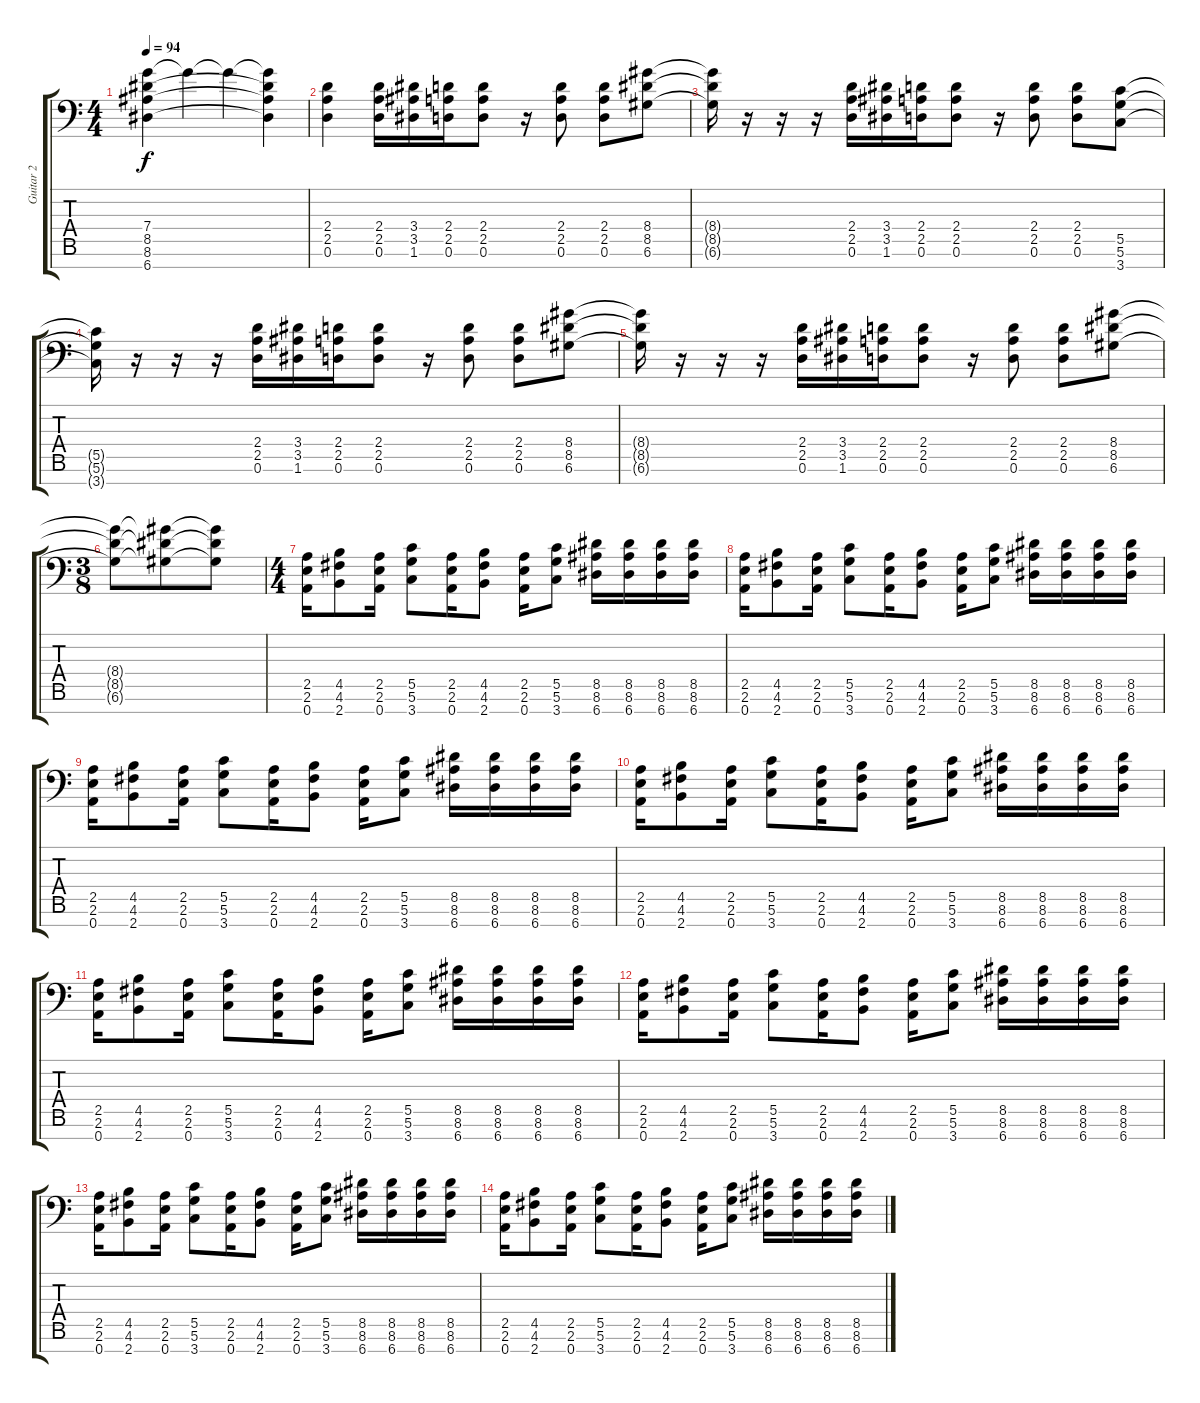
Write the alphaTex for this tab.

\track ("Guitar 2" "Guitar 2") {instrument distortionguitar}
\staff {score tabs}
\tuning (D4 A3 F3 C3 G2 D2 A1) {hide}
\ts (4 4)
\tempo 94
\clef f4
\ks c
(7.4 8.5 8.6 6.7).4{dy f} 7.4{t}.4 7.4{t}.4 (7.4{t} 8.5{t} 8.6{t} 6.7{t}).4 |
(2.4 2.5 0.6).4 (2.4 2.5 0.6).16 (3.4 3.5 1.6).16 (2.4 2.5 0.6).16 (2.4 2.5 0.6).8 r.16 (2.4 2.5 0.6).8 (2.4 2.5 0.6).8 (8.4 8.5 6.6).8 |
(8.4{t} 8.5{t} 6.6{t}).16 r.16 r.16 r.16 (2.4 2.5 0.6).16 (3.4 3.5 1.6).16 (2.4 2.5 0.6).16 (2.4 2.5 0.6).8 r.16 (2.4 2.5 0.6).8 (2.4 2.5 0.6).8 (5.5 5.6 3.7).8 |
(5.5{t} 5.6{t} 3.7{t}).16 r.16 r.16 r.16 (2.4 2.5 0.6).16 (3.4 3.5 1.6).16 (2.4 2.5 0.6).16 (2.4 2.5 0.6).8 r.16 (2.4 2.5 0.6).8 (2.4 2.5 0.6).8 (8.4 8.5 6.6).8 |
(8.4{t} 8.5{t} 6.6{t}).16 r.16 r.16 r.16 (2.4 2.5 0.6).16 (3.4 3.5 1.6).16 (2.4 2.5 0.6).16 (2.4 2.5 0.6).8 r.16 (2.4 2.5 0.6).8 (2.4 2.5 0.6).8 (8.4 8.5 6.6).8 |
\ts (3 8)
(8.4{t} 8.5{t} 6.6{t}).8 (8.4{t} 8.5{t} 6.6{t}).8 (8.4{t} 8.5{t} 6.6{t}).8 |
\ts (4 4)
(2.5 2.6 0.7).16 (4.5 4.6 2.7).8 (2.5 2.6 0.7).16 (5.5 5.6 3.7).8 (2.5 2.6 0.7).16 (4.5 4.6 2.7).8 (2.5 2.6 0.7).16 (5.5 5.6 3.7).8 (8.5 8.6 6.7).16 (8.5 8.6 6.7).16 (8.5 8.6 6.7).16 (8.5 8.6 6.7).16 |
(2.5 2.6 0.7).16 (4.5 4.6 2.7).8 (2.5 2.6 0.7).16 (5.5 5.6 3.7).8 (2.5 2.6 0.7).16 (4.5 4.6 2.7).8 (2.5 2.6 0.7).16 (5.5 5.6 3.7).8 (8.5 8.6 6.7).16 (8.5 8.6 6.7).16 (8.5 8.6 6.7).16 (8.5 8.6 6.7).16 |
(2.5 2.6 0.7).16 (4.5 4.6 2.7).8 (2.5 2.6 0.7).16 (5.5 5.6 3.7).8 (2.5 2.6 0.7).16 (4.5 4.6 2.7).8 (2.5 2.6 0.7).16 (5.5 5.6 3.7).8 (8.5 8.6 6.7).16 (8.5 8.6 6.7).16 (8.5 8.6 6.7).16 (8.5 8.6 6.7).16 |
(2.5 2.6 0.7).16 (4.5 4.6 2.7).8 (2.5 2.6 0.7).16 (5.5 5.6 3.7).8 (2.5 2.6 0.7).16 (4.5 4.6 2.7).8 (2.5 2.6 0.7).16 (5.5 5.6 3.7).8 (8.5 8.6 6.7).16 (8.5 8.6 6.7).16 (8.5 8.6 6.7).16 (8.5 8.6 6.7).16 |
(2.5 2.6 0.7).16 (4.5 4.6 2.7).8 (2.5 2.6 0.7).16 (5.5 5.6 3.7).8 (2.5 2.6 0.7).16 (4.5 4.6 2.7).8 (2.5 2.6 0.7).16 (5.5 5.6 3.7).8 (8.5 8.6 6.7).16 (8.5 8.6 6.7).16 (8.5 8.6 6.7).16 (8.5 8.6 6.7).16 |
(2.5 2.6 0.7).16 (4.5 4.6 2.7).8 (2.5 2.6 0.7).16 (5.5 5.6 3.7).8 (2.5 2.6 0.7).16 (4.5 4.6 2.7).8 (2.5 2.6 0.7).16 (5.5 5.6 3.7).8 (8.5 8.6 6.7).16 (8.5 8.6 6.7).16 (8.5 8.6 6.7).16 (8.5 8.6 6.7).16 |
(2.5 2.6 0.7).16 (4.5 4.6 2.7).8 (2.5 2.6 0.7).16 (5.5 5.6 3.7).8 (2.5 2.6 0.7).16 (4.5 4.6 2.7).8 (2.5 2.6 0.7).16 (5.5 5.6 3.7).8 (8.5 8.6 6.7).16 (8.5 8.6 6.7).16 (8.5 8.6 6.7).16 (8.5 8.6 6.7).16 |
(2.5 2.6 0.7).16 (4.5 4.6 2.7).8 (2.5 2.6 0.7).16 (5.5 5.6 3.7).8 (2.5 2.6 0.7).16 (4.5 4.6 2.7).8 (2.5 2.6 0.7).16 (5.5 5.6 3.7).8 (8.5 8.6 6.7).16 (8.5 8.6 6.7).16 (8.5 8.6 6.7).16 (8.5 8.6 6.7).16
